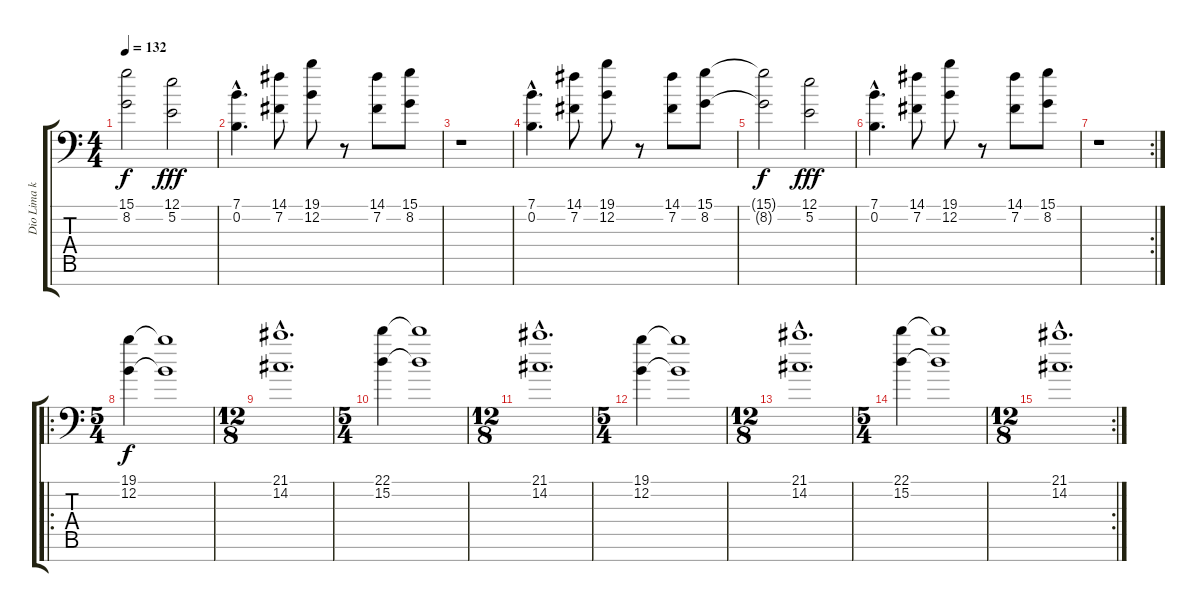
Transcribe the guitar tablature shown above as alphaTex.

\track ("Dio Lima key2" "Dio Lima k") {instrument stringensemble2}
\staff {score tabs}
\tuning (E4 B3 G3 D3 A2 E2 C-1) {hide}
\ts (4 4)
\tempo 132
\clef f4
\ks c
(15.1{t} 8.2{t}).2{dy f} (12.1 5.2).2{dy fff} |
(7.1{hac} 0.2{hac}).4{d} (14.1 7.2).8 (19.1 12.2).8 r.8 (14.1 7.2).8 (15.1 8.2).8 |
r.1 |
(7.1{hac} 0.2{hac}).4{d} (14.1 7.2).8 (19.1 12.2).8 r.8 (14.1 7.2).8 (15.1 8.2).8 |
(15.1{t} 8.2{t}).2{dy f} (12.1 5.2).2{dy fff} |
(7.1{hac} 0.2{hac}).4{d} (14.1 7.2).8 (19.1 12.2).8 r.8 (14.1 7.2).8 (15.1 8.2).8 |
\rc 2
r.1 |
\ro
\ts (5 4)
(19.1 12.2).4{dy f} (19.1{t} 12.2{t}).1 |
\ts (12 8)
(21.1{hac} 14.2{hac}).1{d} |
\ts (5 4)
(22.1 15.2).4 (22.1{t} 15.2{t}).1 |
\ts (12 8)
(21.1{hac} 14.2{hac}).1{d} |
\ts (5 4)
(19.1 12.2).4 (19.1{t} 12.2{t}).1 |
\ts (12 8)
(21.1{hac} 14.2{hac}).1{d} |
\ts (5 4)
(22.1 15.2).4 (22.1{t} 15.2{t}).1 |
\rc 2
\ts (12 8)
(21.1{hac} 14.2{hac}).1{d}
